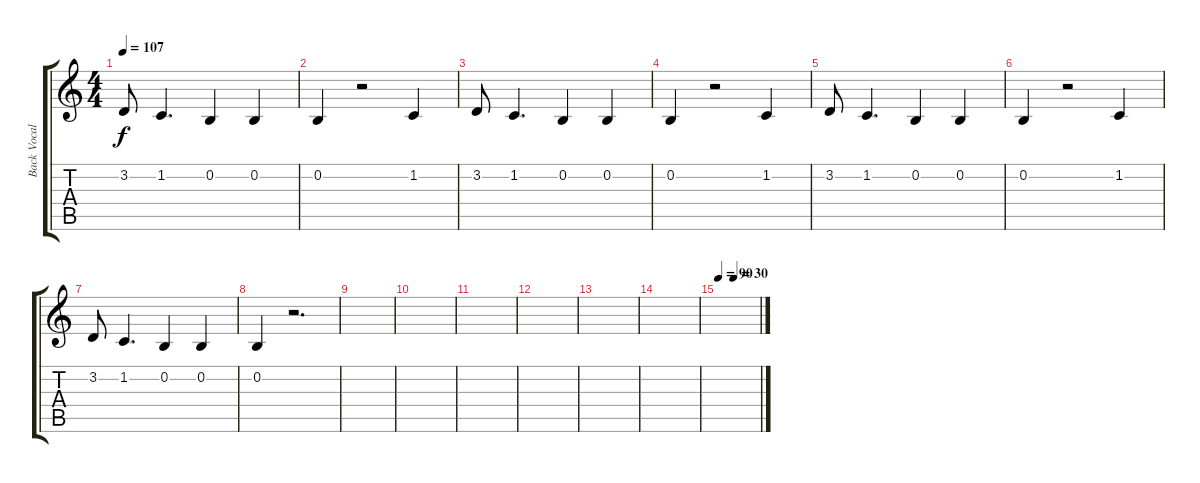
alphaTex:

\track ("Back Vocals" "Back Vocal") {instrument tenorsax}
\staff {score tabs}
\tuning (E4 B3 G3 D3 A2 E2) {hide}
\ts (4 4)
\tempo 107
\clef g2
\ks c
3.2.8{dy f} 1.2.4{d} 0.2.4 0.2.4 |
0.2.4 r.2 1.2.4 |
3.2.8 1.2.4{d} 0.2.4 0.2.4 |
0.2.4 r.2 1.2.4 |
3.2.8 1.2.4{d} 0.2.4 0.2.4 |
0.2.4 r.2 1.2.4 |
3.2.8 1.2.4{d} 0.2.4 0.2.4 |
0.2.4 r.2{d} |
|
|
|
|
|
|
\tempo 90
\tempo (30 0.375)
